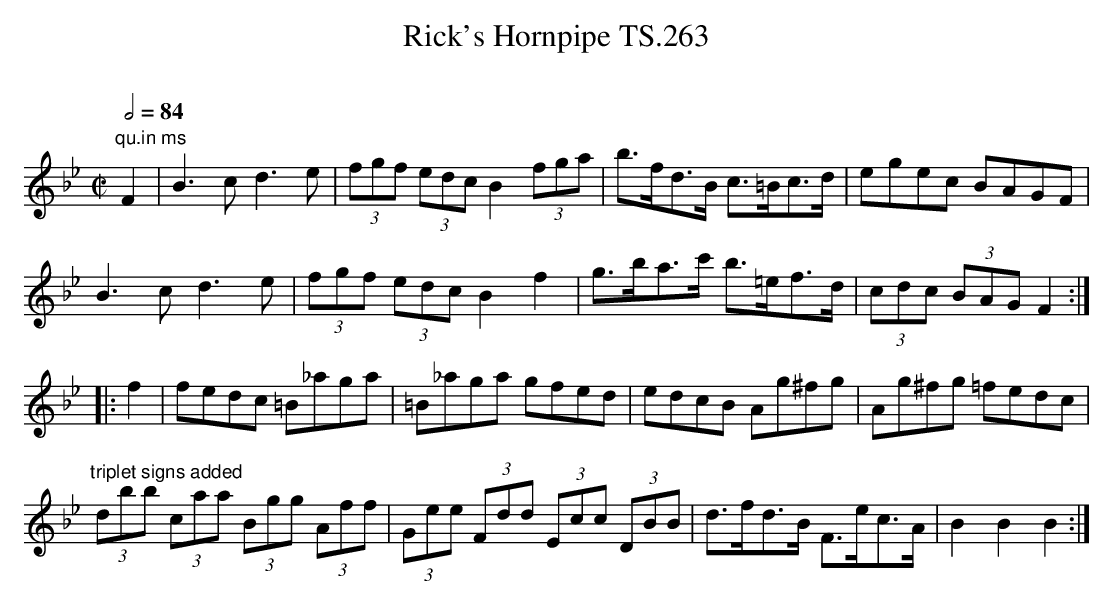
X:1
T:Rick's Hornpipe TS.263
M:C|
L:1/8
Q:1/2=84
O:
K:Bb
"qu.in ms"F2|B3cd3e|(3fgf (3edc B2(3fga|b>fd>B c>=Bc>d|egec BAGF|
B3 cd3e|(3fgf (3edc B2f2|g>ba>c' b>=ef>d|(3cdc (3BAGF2:|
|:f2|fedc =B_aga|=B_aga gfed|edcB Ag^fg|Ag^fg =fedc|
"triplet signs added"(3dbb (3caa (3Bgg (3Aff|(3Gee (3Fdd (3Ecc (3DBB|d>fd>B F>ec>A|B2B2B2:|]
